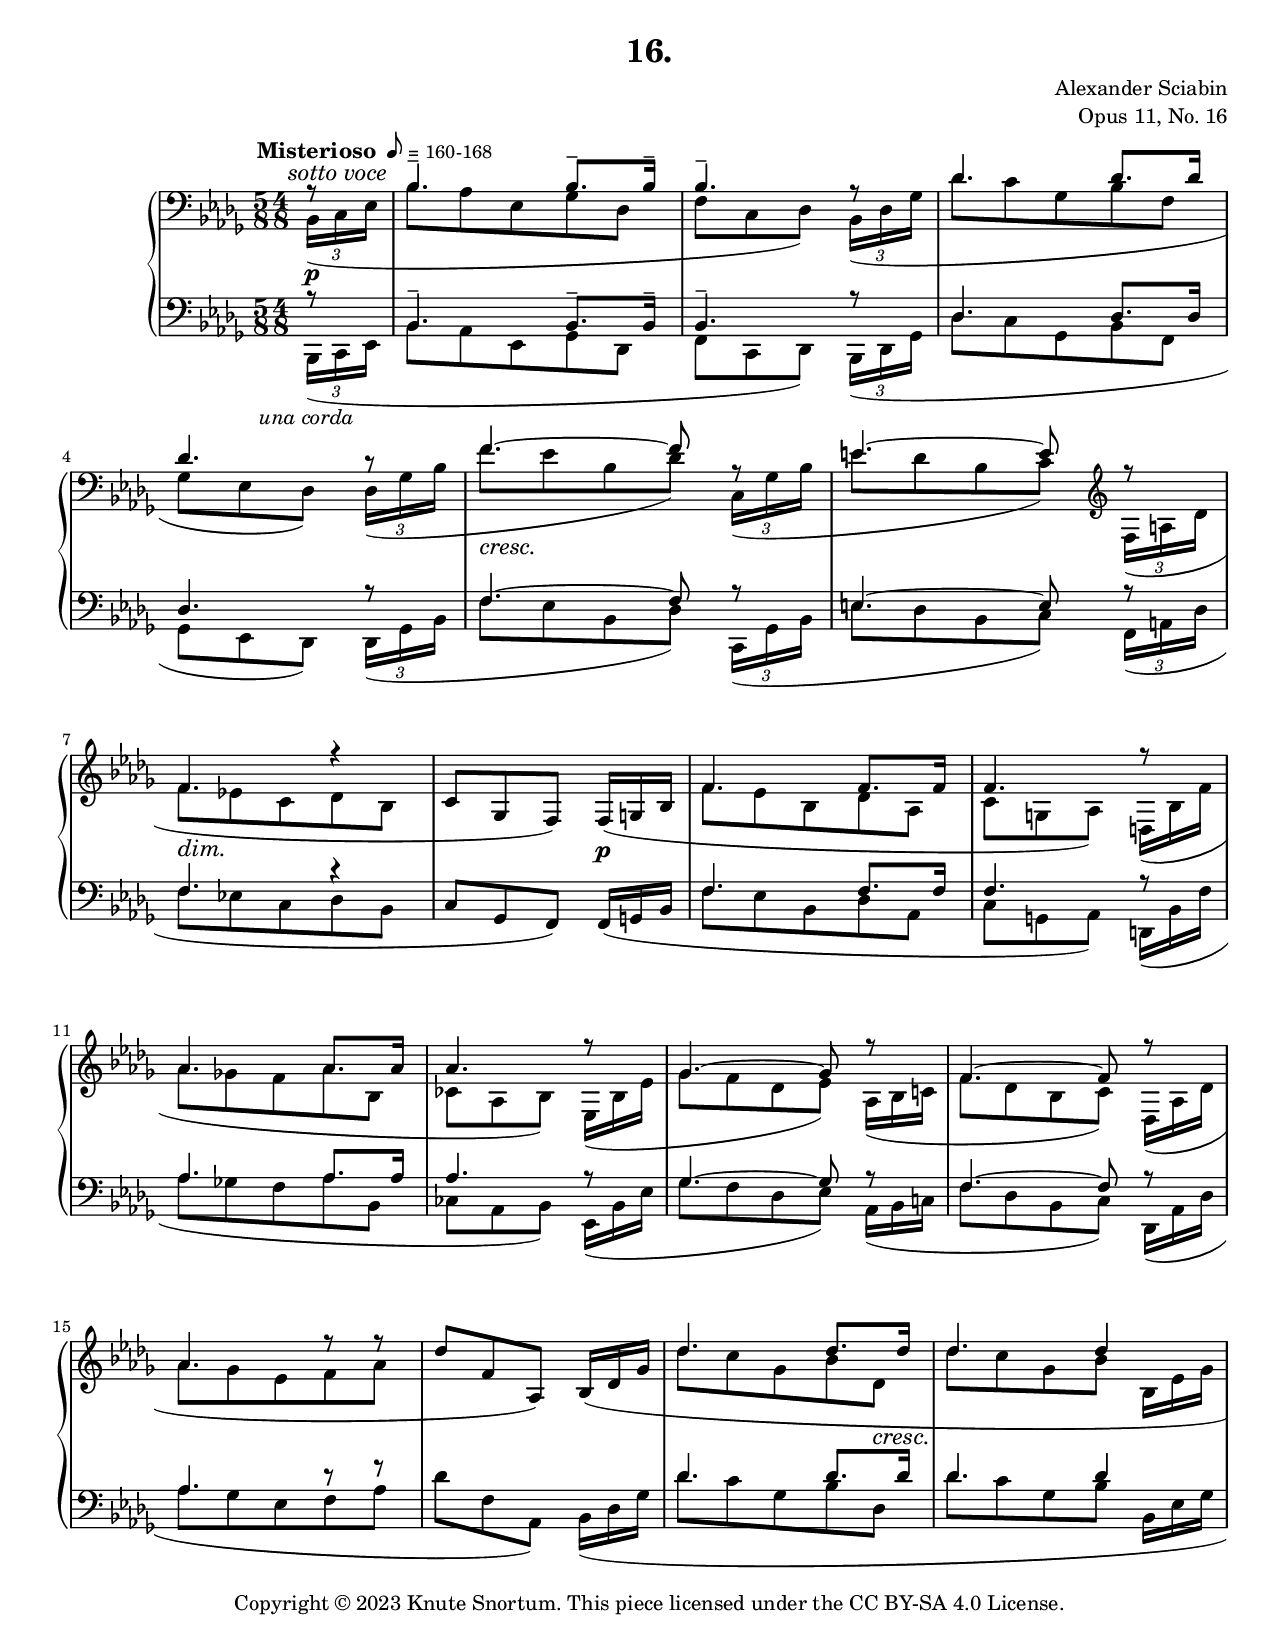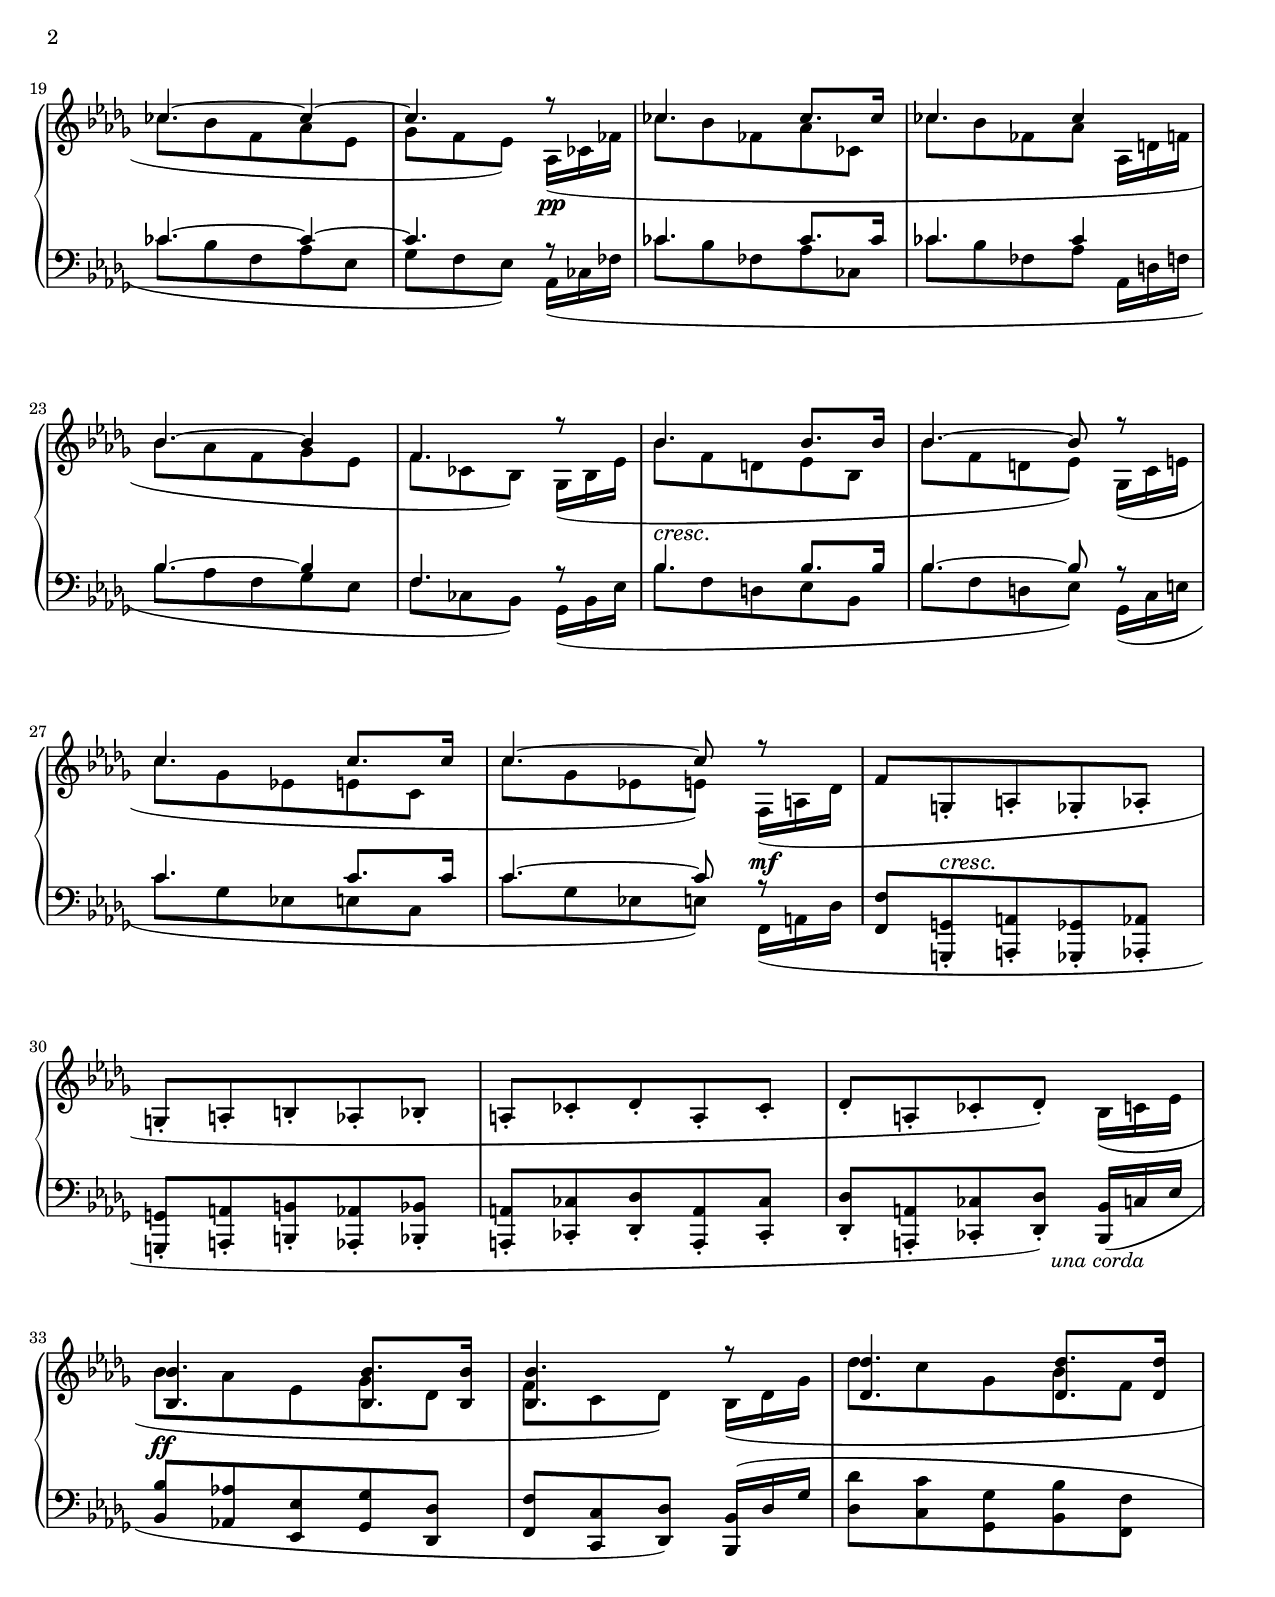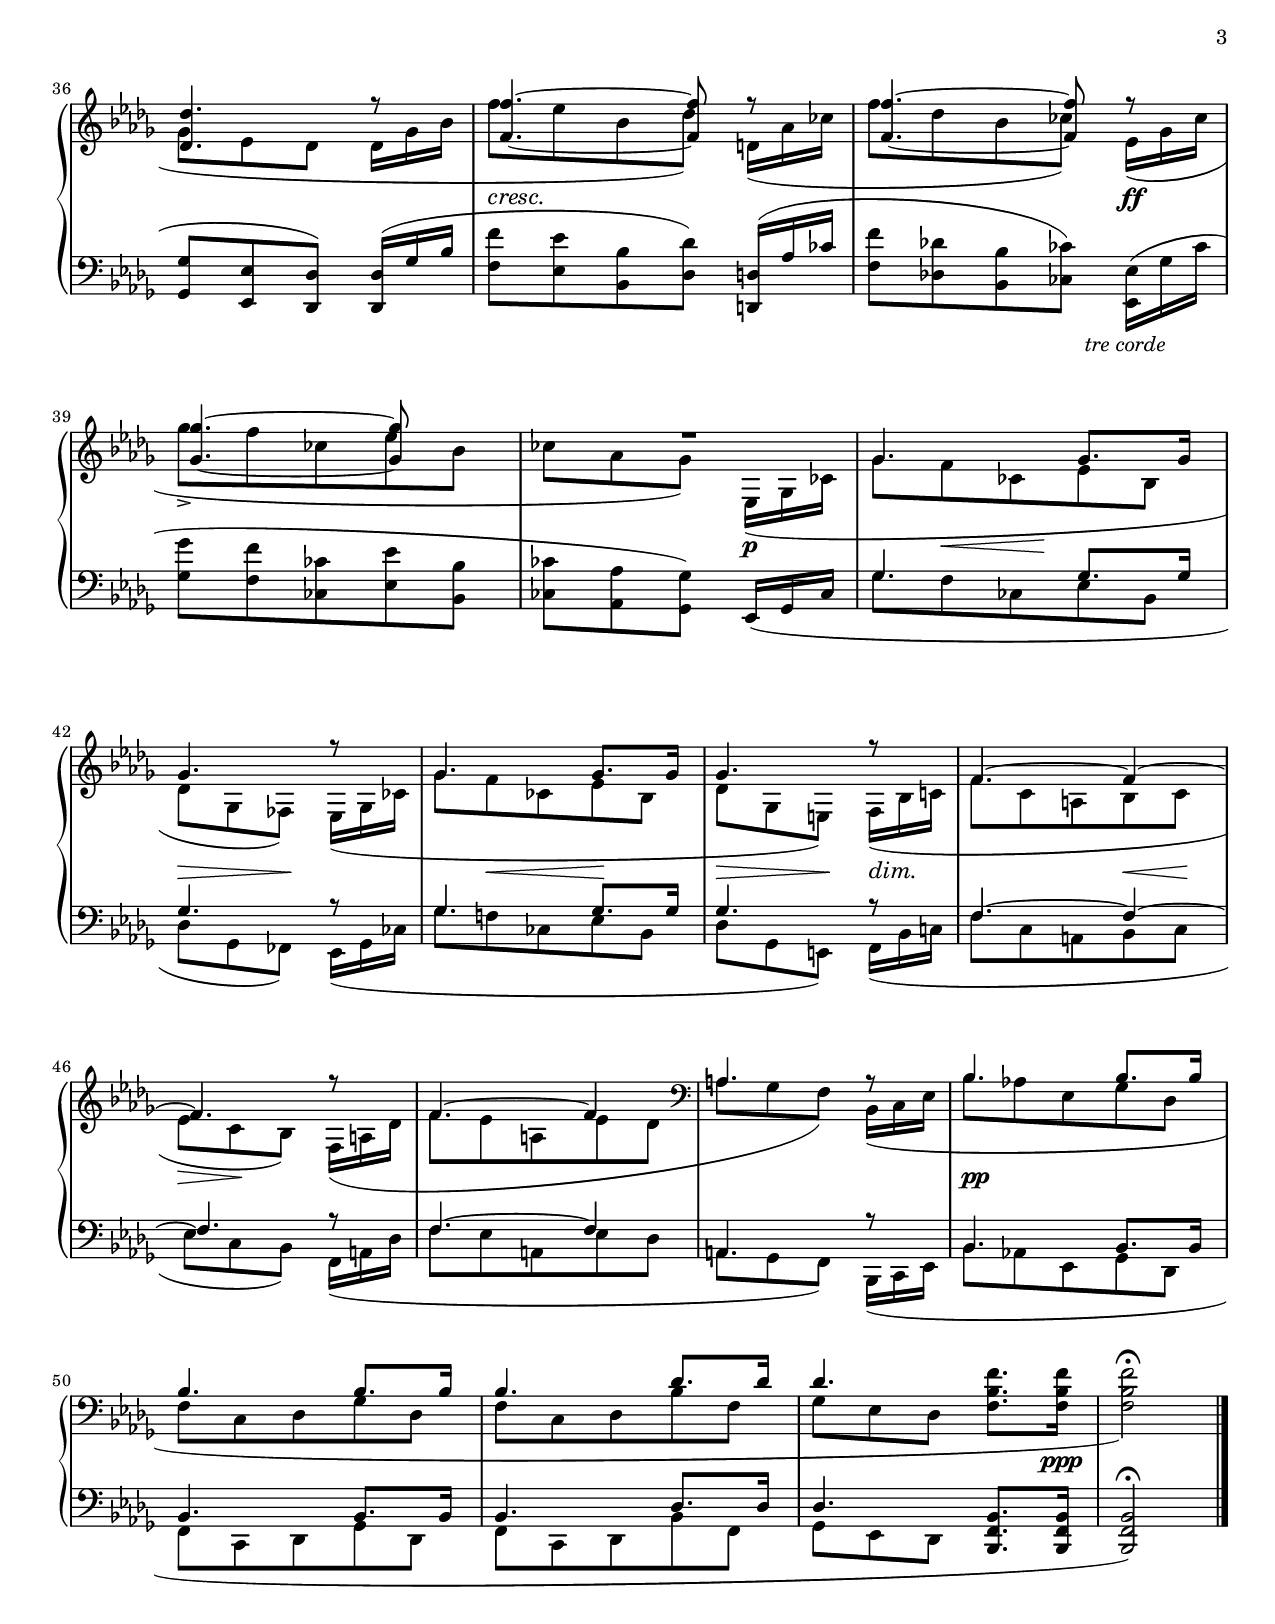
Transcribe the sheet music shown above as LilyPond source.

\version "2.24.0"

\include "includes/header-paper.ily"
%...+....1....+....2....+....3....+....4....+....5....+....6....+....7....+....

\version "2.24.0"
\language "english"

\include "global-variables.ily"

%%% Positions and shapes %%%

moveTextA = \tweak X-offset -2 \etc

beamPositionsA = \once \override Beam.positions = #'(-3.5 . -4.5)
beamPositionsB = \once \override Beam.positions = #'(-3.5 . -4.5)
beamPositionsC = \once \override Beam.positions = #'(-3.5 . -4)

forceHShiftA = \once \override NoteColumn.force-hshift = 1.6

%% Music %%%

global = {
  \key bf \minor
  \accidentalStyle piano
}

rightHandUpper = \relative {
  \textMark \markup \tempo-markup Misterioso #3 #0 160-168
  \set Score.tempoHideNote = ##t
  \tempo 8 = 160
  \voiceOne
  \partial 8 r8-\moveTextA ^\sottoVoce
  bf4.-- bf8.-- bf16-- |
  bf4.-- r8 |
  df4. df8. df16 |
  df4. r8 |
  f4.~ f8 r |
  e4.~ e8 r |
  f4. r4 |
  s2 |
  
  \barNumberCheck 9
  f4. f8. f16 |
  f4. r8 |
  af4. af8. af16 |
  af4. r8 |
  gf4.~ gf8 r |
  f4.~ f8 r |
  af4. r8 r |
  s2 |
  
  \barNumberCheck 17
  df4. df8. df 16 |
  df4. df4 |
  cf4.~ cf4~ |
  cf4. r8 |
  cf4. cf8. cf16 |
  cf4. cf4 |
  bf4.~ bf4 |
  f4. r8 |
  
  \barNumberCheck 25
  bf4. bf8. bf16 |
  bf4.~ bf8 r |
  c4. c8. c16 |
  c4.~ c8 r |
  \repeat unfold 4 { s4. s4 | }
  
  \barNumberCheck 33
  <bf, bf'>4. q8. q16 |
  q4. r8 |
  <df df'>4. q8. q16 |
  q4. r8 |
  <f_~ f'^~>4. q8 r |
  <f_~ f'^~>4. q8 r |
  <gf_~ gf'^~>4. q8 s |
  R2 |
  
  \barNumberCheck 41
  gf4. gf8. gf16 |
  gf4. r8 |
  gf4. gf8. gf16 |
  gf4. r8 |
  f4.~ f4~ |
  f4. r8 |
  f4.~ f4 |
  \clef bass a,4. r8 |
  
  \barNumberCheck 49
  bf4. bf8. bf16 |
  bf4. bf8. bf16 |
  bf4. df8. df16 |
  df4. s4 |
  s2 |
}

rightHandLower = \relative {
  \voiceTwo 
  \partial 8 \tuplet 3/2 { bf,16( c ef } 
  bf'8[ af ef gf df] |
  f8[ c df]) \tuplet 3/2 { bf16( df gf } |
  df'8[ c gf bf f] |
  gf8[ ef df]) \tuplet 3/2 { df16( gf bf } |
  f'8[ ef bf df]) \tuplet 3/2 { c,16( gf' bf } |
  e8[ df bf c]) \clef treble \tuplet 3/2 { f,16( a df } |
  f8[ ef c df bf] |
  \oneVoice c8[ gf f]) \omit TupletNumber \tuplet 3/2 { f16_( g bf } |
  
  \barNumberCheck 9
  \voiceTwo f'8[ ef bf df af] |
  c8[ g af]) \tuplet 3/2 { d,16( bf' f' } |
  af8[ gf! f af bf,] |
  cf8[ af bf]) \tuplet 3/2 { ef,16( bf' ef } |
  gf8[ f df ef]) \tuplet 3/2 { af,16( bf c } |
  f8[ df bf c]) \tuplet 3/2 { df,16( af' df } |
  af'8[ gf ef f af] |
  \oneVoice df8[ f, af,]) \tuplet 3/2 { bf16_( df gf } |
  
  \barNumberCheck 17
  \voiceTwo df'8[ c gf bf df,] |
  df'8[ c gf bf] \tuplet 3/2 { bf,16 ef gf } |
  cf8[ bf f af ef] |
  gf8[ f ef]) \tuplet 3/2 { af,16( cf ff } |
  cf'8[ bf ff af cf,] |
  cf'8[ bf ff af] \tuplet 3/2 { af,16 d f } |
  bf8[ af f gf ef] |
  f8[ cf bf]) \tuplet 3/2 { gf16( bf ef } |
  
  \barNumberCheck 25
  bf'8[ f d ef bf] |
  bf'8[ f d ef]) \tuplet 3/2 { gf,16( c e } |
  c'8[ gf ef e c] |
  c'8[ gf ef e]) \tuplet 3/2 { f,16( a df } |
  \oneVoice f8[ g,-. a-. gf-. af]-. |
  g8[-. a-. b-. af-. bf]-. |
  a8[-. cf-. df-. a-. cf]-. |
  df8[-. a-. cf-. df])-. \voiceTwo \tuplet 3/2 { bf16( c ef } |
  
  \barNumberCheck 33
  bf'8[ af ef gf df] |
  f8[ c df]) \tuplet 3/2 { bf16( df gf } |
  df'8[ c gf bf f] |
  gf8[ ef df] \tuplet 3/2 { df16 gf bf } |
  \beamPositionsA f'8[ ef bf df]) \tuplet 3/2 { d,16( af' cf }  |
  \beamPositionsB f8[ df bf cf]) \tuplet 3/2 { ef,16( gf cf } |
  \beamPositionsC gf'8[-> f cf ef bf] |
  cf8[ af gf]) \tuplet 3/2 { ef,16( gf cf } |
  
  \barNumberCheck 41
  gf'8[ f cf ef bf] |
  df8[ gf, ff]) \tuplet 3/2 { ef16( gf cf } |
  gf'8[ f cf ef bf] |
  df8[ gf, e]) \tuplet 3/2 { f16( bf c } |
  f8[ c a bf c] |
  ef8[ c bf]) \tuplet 3/2 { f16( a df } |
  f8[ ef a, ef' df] |
  \clef bass a8[ gf f]) \tuplet 3/2 { bf,16( c ef } |
  
  \barNumberCheck 49
  bf'8[ af ef gf df] |
  f8[ c df gf df] |
  f8[ c df bf' f] |
  gf8[ ef df] \oneVoice <f bf f'>8. q16 |
  q2)\fermata |
  \bar "|."
}

rightHand = {
  \global
  \clef bass
  \mergeDifferentlyDottedOn
  <<
    \new Voice \rightHandUpper
    \new Voice \rightHandLower
  >>
}

leftHandUpper = \relative {
  \voiceThree 
  \partial 8 r8
  bf,4.-- bf8.-- bf16-- |
  bf4.-- r8 |
  df4. df8. df16 |
  df4. r8 |
  f4.~ f8 r |
  e4.~ e8 r |
  f4. r4 |
  s2 |
  
  \barNumberCheck 9
  f4. f8. f16 |
  f4. r8 |
  af4. af8. af16 |
  af4. r8 |
  gf4.~ gf8 r |
  f4.~ f8 r |
  af4. r8 r |
  s2 |
  
  \barNumberCheck 17
  df4. df8. df 16 |
  df4. df4 |
  cf4.~ cf4~ |
  cf4. r8 |
  cf4. cf8. cf16 |
  cf4. cf4 |
  bf4.~ bf4 |
  f4. r8 |
  
  \barNumberCheck 25
  bf4. bf8. bf16 |
  bf4.~ bf8 r |
  c4. c8. c16 |
  c4.~ c8 r |
  \repeat unfold 4 { s4. s4 | }
  
  \barNumberCheck 33
  \repeat unfold 2 { s4. s4 | s2 | }
  \repeat unfold 3 { s4. s4 | }
  s2 |
  
  \barNumberCheck 41
  gf4. gf8. gf16 |
  gf4. r8 |
  gf4. gf8. gf16 |
  gf4. r8 |
  f4.~ f4~ |
  \forceHShiftA f4. r8 |
  f4.~ f4 |
  a,4. r8 |
  
  \barNumberCheck 49
  bf4. bf8. bf16 |
  bf4. bf8. bf16 |
  bf4. df8. df16 |
  df4. s4 |
  s2 |
}

leftHandLower = \relative {
  \voiceFour
  \partial 8 \tuplet 3/2 { bf,,16(\unaCorda c ef } 
  bf'8[ af ef gf df] |
  f8[ c df]) \tuplet 3/2 { bf16( df gf } |
  df'8[ c gf bf f] |
  gf8[ ef df]) \tuplet 3/2 { df16( gf bf } |
  f'8[ ef bf df]) \tuplet 3/2 { c,16( gf' bf } |
  e8[ df bf c]) \tuplet 3/2 { f,16( a df } |
  f8[ ef c df bf] |
  \oneVoice c8[ gf f]) \omit TupletNumber \tuplet 3/2 { f16_( g bf } |
  
  \barNumberCheck 9
  \voiceFour f'8[ ef bf df af] |
  c8[ g af]) \tuplet 3/2 { d,16( bf' f' } |
  af8[ gf f af bf,] |
  cf8[ af bf]) \tuplet 3/2 { ef,16( bf' ef } |
  gf8[ f df ef]) \tuplet 3/2 { af,16( bf c } |
  f8[ df bf c]) \tuplet 3/2 { df,16( af' df } |
  af'8[ gf ef f af] |
  \oneVoice df8[ f, af,]) \tuplet 3/2 { bf16_( df gf } |
  
  \barNumberCheck 17
  \voiceFour df'8[ c gf bf df,] |
  df'8[ c gf bf] \tuplet 3/2 { bf,16 ef gf } |
  cf8[ bf f af ef] |
  gf8[ f ef]) \tuplet 3/2 { af,16( cf ff } |
  cf'8[ bf ff af cf,] |
  cf'8[ bf ff af] \tuplet 3/2 { af,16 d f } |
  bf8[ af f gf ef] |
  f8[ cf bf]) \tuplet 3/2 { gf16( bf ef } |
  
  \barNumberCheck 25
  bf'8[ f d ef bf] |
  bf'8[ f d ef]) \tuplet 3/2 { gf,16( c e } |
  c'8[ gf ef e c] |
  c'8[ gf ef e]) \tuplet 3/2 { f,16( a df } |
  \oneVoice <f, f'>8[ <g, g'>-. <a a'>-. <gf gf'>-. <af af'>]-. |
  <g g'>8[-. <a a'>-. <b b'>-. <af af'>-. <bf bf'>]-. |
  <a a'>8[-. <cf cf'>-. <df df'>-. <a a'>-. <cf cf'>]-. |
  <df df'>8[-. <a a'>-. <cf cf'>-. <df df'>])-. 
    \tuplet 3/2 { <bf bf'>16(\unaCorda c' ef } |
  
  \barNumberCheck 33
  <bf bf'>8[ <af af'> <ef ef'> <gf gf'> <df df'>] |
  <f f'>8[ <c c'> <df df'>]) \tuplet 3/2 { <bf bf'>16( df' gf } |
  <df df'>8[ <c c'> <gf gf'> <bf bf'> <f f'>] |
  <gf gf'>8[ <ef ef'> <df df'>]) \tuplet 3/2 { q16( gf' bf } |
  <f f'>8[ <ef ef'> <bf bf'> <df df'>]) \tuplet 3/2 { <d, d'>16( af'' cf } |
  <f, f'>8[ <df df'> <bf bf'> <cf cf'>]) 
    \tuplet 3/2 { <ef, ef'>16(\treCorde gf' cf } |
  <gf gf'>8[ <f f'> <cf cf'> <ef ef'> <bf bf'>] |
  <cf cf'>8[ <af af'> <gf gf'>]) \tuplet 3/2 { ef16_( gf cf } |
  
  \barNumberCheck 41
  \voiceFour gf'8[ f cf ef bf] |
  df8[ gf, ff]) \tuplet 3/2 { ef16( gf cf } |
  gf'8[ f cf ef bf] |
  df8[ gf, e]) \tuplet 3/2 { f16( bf c } |
  f8[ c a bf c] |
  ef8[ c bf]) \tuplet 3/2 { f16( a df } |
  f8[ ef a, ef' df] |
  \clef bass a8[ gf f]) \tuplet 3/2 { bf,16( c ef } |
  
  \barNumberCheck 49
  bf'8[ af ef gf df] |
  f8[ c df gf df] |
  f8[ c df bf' f] |
  gf8[ ef df] \oneVoice <bf f' bf>8. q16 |
  q2)\fermata |
}

leftHand = {
  \global
  \clef bass
  \mergeDifferentlyDottedOn
  <<
    \new Voice \leftHandUpper
    \new Voice \leftHandLower
  >>
}

dynamics = {
  \override DynamicTextSpanner.style = #'none
  \partial 8 s8\p 
  s4. s4 |
  s2 |
  s4. s4 |
  s2 |
  s4.\cresc s4 |
  s4. s4 |
  s4.\dim s4 |
  s4. s8\p |
  
  \barNumberCheck 9
  \repeat unfold 2 { s4. s4 | s2 | }
  \repeat unfold 3 { s4. s4 | }
  s2 |
  
  \barNumberCheck 17
  s2 s8\cresc |
  s4. s4 |
  s4. s4 |
  s4. s8\pp |
  \repeat unfold 3 { s4. s4 | }
  s2 |
  
  \barNumberCheck 25
  s4.\cresc s4 |
  s4. s4 |
  s4. s4 |
  s2 s8\mf |
  s8 s2\cresc |
  \repeat unfold 3 { s4. s4 | }
  
  \barNumberCheck 33
  s4.\ff s4 |
  s2 |
  s4. s4 |
  s2 |
  s8\cresc s2 |
  s2 s8\ff |
  s4. s4 |
  s4. s8\p |
  
  \barNumberCheck 41
  s8 s8.\< s16\! s4 |
  s4\> s\! |
  s8 s4\< s8\! s |
  s4\> s8\! s\dim | 
  s4. s8\< s\! |
  s8\> s\! s4 |
  s4. s4 | 
  s2 |
  
  \barNumberCheck 49
  s4.-\tweak X-offset 0 \pp s4 |
  s4. s4 |
  s4. s4 |
  s4. s8. s16\ppp |
  s2 |
}

timeSignatures = {
  \override Score.TimeSignature.stencil = 
    #(time-alternate-time "5" "8" "4" "8")
  \time 5/8
  \partial 8 s8
  \override Score.TimeSignature.stencil = ##f
  \time 5/8 s4. s4 | 
  \time 4/8 s2 | 
  \time 5/8 s4. s4 | 
  \time 4/8 s2 | 
  \time 5/8 s4. s4 | 
  s4. s4 |
  s4. s4 |
  \time 4/8 s2 |
  
  \barNumberCheck 9
  \time 5/8 s4. s4 | 
  \time 4/8 s2 | 
  \time 5/8 s4. s4 | 
  \time 4/8 s2 | 
  \time 5/8 s4. s4 |
  s4. s4 | 
  s4. s4 |
  \time 4/8 s2 |
  
  \barNumberCheck 17
  \time 5/8 s4. s4 |
  s4. s4 |
  s4. s4 | 
  \time 4/8 s2 |
  \time 5/8 s4. s4 |
  s4. s4 |
  s4. s4 |
  \time 4/8 s2 | 
  
  \barNumberCheck 25
  \time 5/8 \repeat unfold 8 { s4. s4 | }
  
  \barNumberCheck 33
  \time 5/8 s4. s4 | 
  \time 4/8 s2 | 
  \time 5/8 s4. s4 | 
  \time 4/8 s2 | 
  \time 5/8 s4. s4 | 
  s4. s4 | 
  s4. s4 | 
  \time 4/8 s2 | 
  
  \barNumberCheck 41
  \time 5/8 s4. s4 | 
  \time 4/8 s2 | 
  \time 5/8 s4. s4 | 
  \time 4/8 s2 | 
  \time 5/8 s4. s4 | 
  \time 4/8 s2 | 
  \time 5/8 s4. s4 | 
  \time 4/8 s2 | 
  
  \barNumberCheck 49
  \time 5/8 \repeat unfold 4 { s4. s4 | }
  \time 4/8 s2 |
}


forceBreaks = {
  \partial 8 s8
  s4. s4 | 
  s2 | 
  s4. s4 | \break
  s2 | 
  s4. s4 | 
  s4. s4 | \break
  s4. s4 |
  s2 |
  
  \barNumberCheck 9
  s4. s4 | 
  s2 | \break
  s4. s4 | 
  s2 | 
  s4. s4 |
  s4. s4 | \break
  s4. s4 |
  s2 |
  
  \barNumberCheck 17
  s4. s4 |
  s4. s4 | \pageBreak
  s4. s4 | 
  s2 |
  s4. s4 |
  s4. s4 | \break
  s4. s4 |
  s2 | 
  
  \barNumberCheck 25
  s4. s4 |
  s4. s4 | \break
  s4. s4 |
  s4. s4 |
  s4. s4 | \break
  s4. s4 |
  s4. s4 |
  s4. s4 | \break
  
  \barNumberCheck 33
  s4. s4 | 
  s2 | 
  s4. s4 | \pageBreak
  s2 | 
  s4. s4 | 
  s4. s4 | \break
  s4. s4 | 
  s2 | 
  
  \barNumberCheck 41
  s4. s4 | \break
  s2 | 
  s4. s4 | 
  s2 | 
  s4. s4 | \break
  s2 | 
  s4. s4 | 
  s2 | 
  
  \barNumberCheck 49
  s4. s4 | \break
  s4. s4 |
  s4. s4 |
  s4. s4 |
  \time 4/8 s2 |
}

preludeSixteenNotes =
\score {
  \header {
    title = "16."
    composer = "Alexander Sciabin"
    opus = "Opus 11, No. 16"
  }
  \keepWithTag layout  
  \new PianoStaff <<
    \new Staff = "upper" \rightHand
    \new Dynamics \dynamics
    \new Staff = "lower" \leftHand
    \new Devnull \timeSignatures
    \new Devnull \forceBreaks
  >>
  \layout {}
}

\include "articulate.ly"

preludeSixteenMidi =
\book {
  \bookOutputName "prelude-op11-no16"
  \score {
    \keepWithTag midi
    \articulate <<
      \new Staff = "upper" << \rightHand \timeSignatures \dynamics >>
      \new Staff = "lower" << \leftHand \timeSignatures \dynamics >>
    >>
    \midi {}
  }
}


\preludeSixteenNotes
\preludeSixteenMidi
